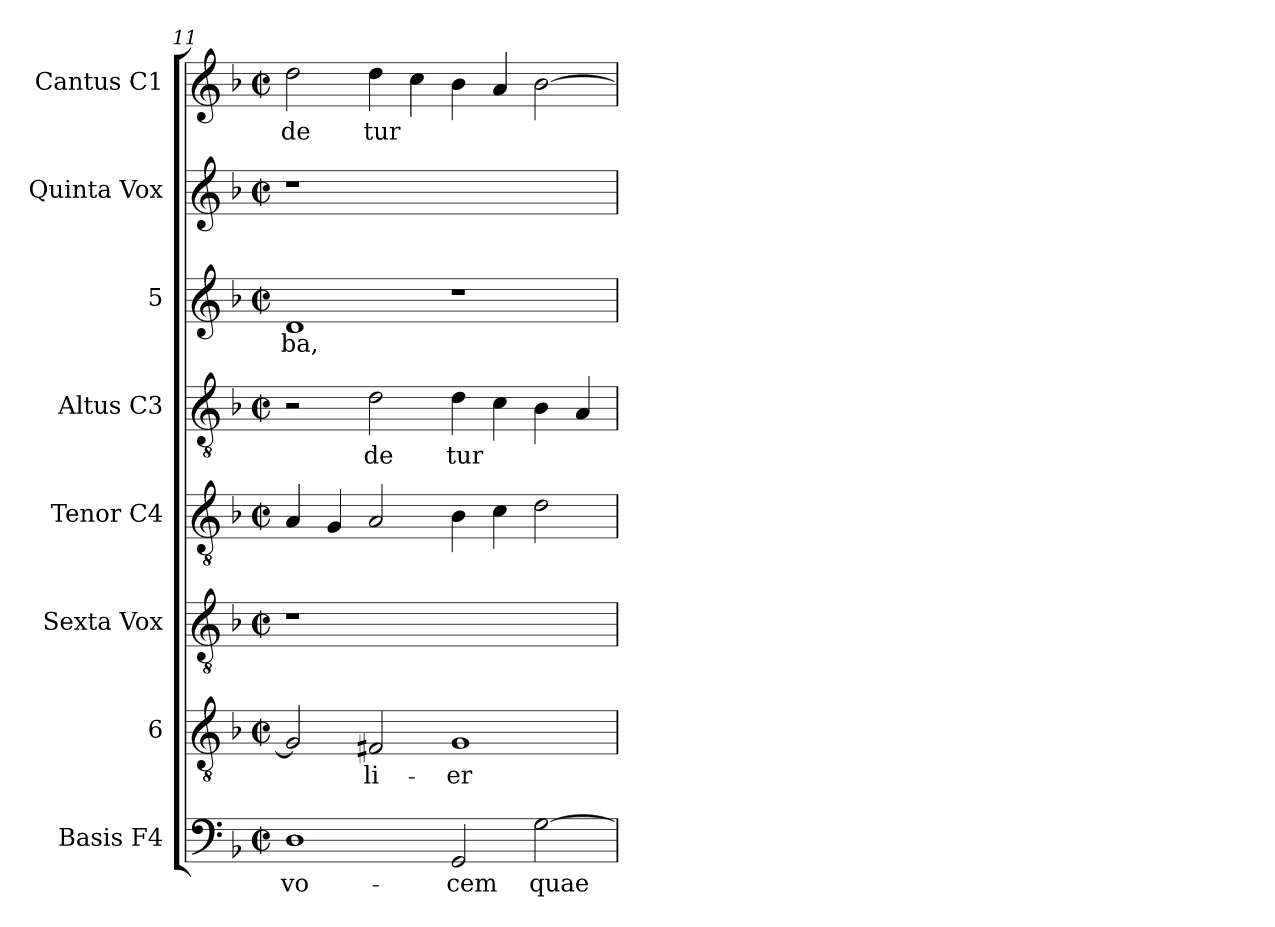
**kern	**text	**kern	**text	**kern	**kern	**text	**kern	**text	**kern	**text	**kern	**kern	**text
*part8	*part8	*part7	*part7	*part6	*part5	*part5	*part4	*part4	*part3	*part3	*part2	*part1	*part1
*staff8	*staff8	*staff7	*staff7	*staff6	*staff5	*staff5	*staff4	*staff4	*staff3	*staff3	*staff2	*staff1	*staff1
*I"Basis  F4	*	*I"6	*	*I"Sexta  Vox	*I"Tenor  C4	*	*I"Altus  C3	*	*I"5	*	*I"Quinta  Vox	*I"Cantus  C1	*
*I'B	*	*	*	*	*I'T	*	*I'A	*	*	*	*	*I'C	*
*clefF4	*	*clefGv2	*	*clefGv2	*clefGv2	*	*clefGv2	*	*clefG2	*	*clefG2	*clefG2	*
*k[b-]	*	*k[b-]	*	*k[b-]	*k[b-]	*	*k[b-]	*	*k[b-]	*	*k[b-]	*k[b-]	*
*F:	*	*F:	*	*F:	*F:	*	*F:	*	*F:	*	*F:	*F:	*
*M2/2	*	*M2/2	*	*M2/2	*M2/2	*	*M2/2	*	*M2/2	*	*M2/2	*M2/2	*
*met(c|)	*	*met(c|)	*	*met(c|)	*met(c|)	*	*met(c|)	*	*met(c|)	*	*met(c|)	*met(c|)	*
=11	=11	=11	=11	=11	=11	=11	=11	=11	=11	=11	=11	=11	=11
!	!LO:LY:b:cj	!	!LO:LY:b:cj	!	!	!LO:LY:b:cj	!	!	!	!LO:LY:b:cj	!	!	!LO:LY:b:cj
1D	vo-	2G/]	--	1r	4A/	--	2r	.	1d	-ba,	1r	2dd\	de
!	!	!	!	!	!	!LO:LY:b:cj	!	!	!	!	!	!	!
.	.	.	.	.	4G/	--	.	.	.	.	.	.	.
!	!	!	!LO:LY:b:cj	!	!	!LO:LY:b:cj	!	!LO:LY:b:cj	!	!	!	!	!LO:LY:b:cj
.	.	2F#X/	-li-	.	2A/	--	2d\	de	.	.	.	4dd\	tur-
!	!	!	!	!	!	!	!	!	!	!	!	!	!LO:LY:b:cj
.	.	.	.	.	.	.	.	.	.	.	.	4cc\	--
!	!LO:LY:b:cj	!	!LO:LY:b:cj	!	!	!LO:LY:b:cj	!	!LO:LY:b:cj	!	!	!	!	!LO:LY:b:cj
2GG/	-cem	1G	-er	1ryy	4B-\	--	4d\	tur-	1r	.	1ryy	4b-\	--
!	!	!	!	!	!	!LO:LY:b:cj	!	!LO:LY:b:cj	!	!	!	!	!LO:LY:b:cj
.	.	.	.	.	4c\	--	4c\	--	.	.	.	4a/	--
!	!LO:LY:b:cj	!	!	!	!	!LO:LY:b:cj	!	!LO:LY:b:cj	!	!	!	!	!LO:LY:b:cj
[>2G\	quae-	.	.	.	2d\	--	4B-\	--	.	.	.	[>2b-\	--
!	!	!	!	!	!	!	!	!LO:LY:b:cj	!	!	!	!	!
.	.	.	.	.	.	.	4A/	--	.	.	.	.	.
=	=	=	=	=	=	=	=	=	=	=	=	=	=
*-	*-	*-	*-	*-	*-	*-	*-	*-	*-	*-	*-	*-	*-
